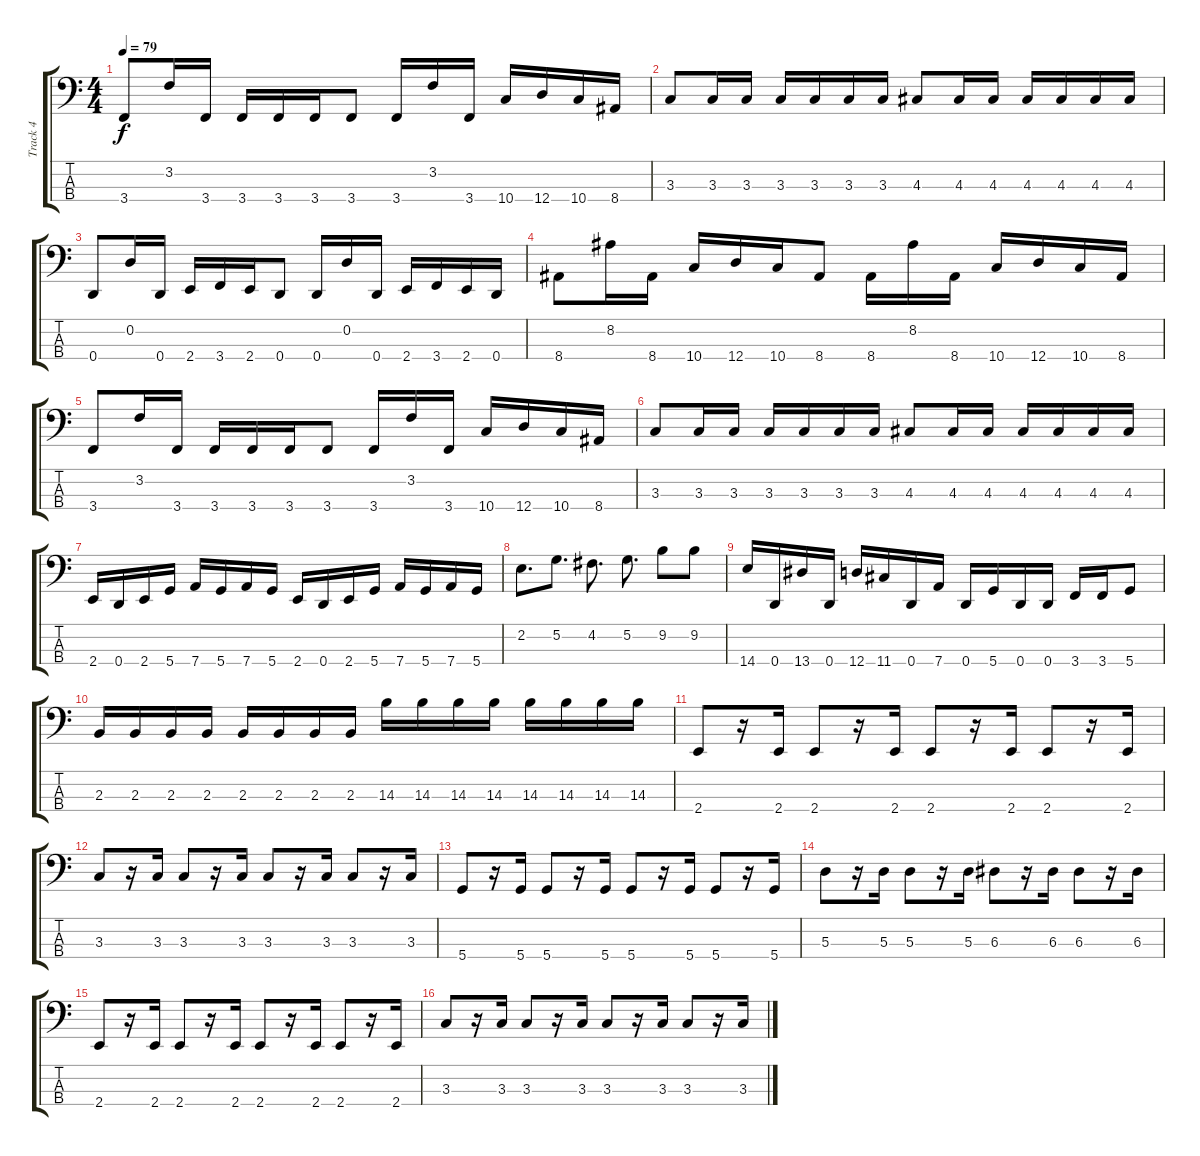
\track ("Track 4" "Track 4") {instrument electricbassfinger}
\staff {score tabs}
\tuning (G2 D2 A1 D1) {hide}
\ts (4 4)
\tempo 79
\clef f4
\ks c
3.4.8{dy f} 3.2.16 3.4.16 3.4.16 3.4.16 3.4.16 3.4.8 3.4.16 3.2.16 3.4.16 10.4.16 12.4.16 10.4.16 8.4.16 |
3.3.8 3.3.16 3.3.16 3.3.16 3.3.16 3.3.16 3.3.16 4.3.8 4.3.16 4.3.16 4.3.16 4.3.16 4.3.16 4.3.16 |
0.4.8 0.2.16 0.4.16 2.4.16 3.4.16 2.4.16 0.4.8 0.4.16 0.2.16 0.4.16 2.4.16 3.4.16 2.4.16 0.4.16 |
8.4.8 8.2.16 8.4.16 10.4.16 12.4.16 10.4.16 8.4.8 8.4.16 8.2.16 8.4.16 10.4.16 12.4.16 10.4.16 8.4.16 |
3.4.8 3.2.16 3.4.16 3.4.16 3.4.16 3.4.16 3.4.8 3.4.16 3.2.16 3.4.16 10.4.16 12.4.16 10.4.16 8.4.16 |
3.3.8 3.3.16 3.3.16 3.3.16 3.3.16 3.3.16 3.3.16 4.3.8 4.3.16 4.3.16 4.3.16 4.3.16 4.3.16 4.3.16 |
2.4.16 0.4.16 2.4.16 5.4.16 7.4.16 5.4.16 7.4.16 5.4.16 2.4.16 0.4.16 2.4.16 5.4.16 7.4.16 5.4.16 7.4.16 5.4.16 |
2.2.8{d} 5.2.8{d} 4.2.8{d} 5.2.8{d} 9.2.8 9.2.8 |
14.4.16 0.4.16 13.4.16 0.4.16 12.4.16 11.4.16 0.4.16 7.4.16 0.4.16 5.4.16 0.4.16 0.4.16 3.4.16 3.4.16 5.4.8 |
2.3.16 2.3.16 2.3.16 2.3.16 2.3.16 2.3.16 2.3.16 2.3.16 14.3.16 14.3.16 14.3.16 14.3.16 14.3.16 14.3.16 14.3.16 14.3.16 |
2.4.8 r.16 2.4.16 2.4.8 r.16 2.4.16 2.4.8 r.16 2.4.16 2.4.8 r.16 2.4.16 |
3.3.8 r.16 3.3.16 3.3.8 r.16 3.3.16 3.3.8 r.16 3.3.16 3.3.8 r.16 3.3.16 |
5.4.8 r.16 5.4.16 5.4.8 r.16 5.4.16 5.4.8 r.16 5.4.16 5.4.8 r.16 5.4.16 |
5.3.8 r.16 5.3.16 5.3.8 r.16 5.3.16 6.3.8 r.16 6.3.16 6.3.8 r.16 6.3.16 |
2.4.8 r.16 2.4.16 2.4.8 r.16 2.4.16 2.4.8 r.16 2.4.16 2.4.8 r.16 2.4.16 |
3.3.8 r.16 3.3.16 3.3.8 r.16 3.3.16 3.3.8 r.16 3.3.16 3.3.8 r.16 3.3.16
